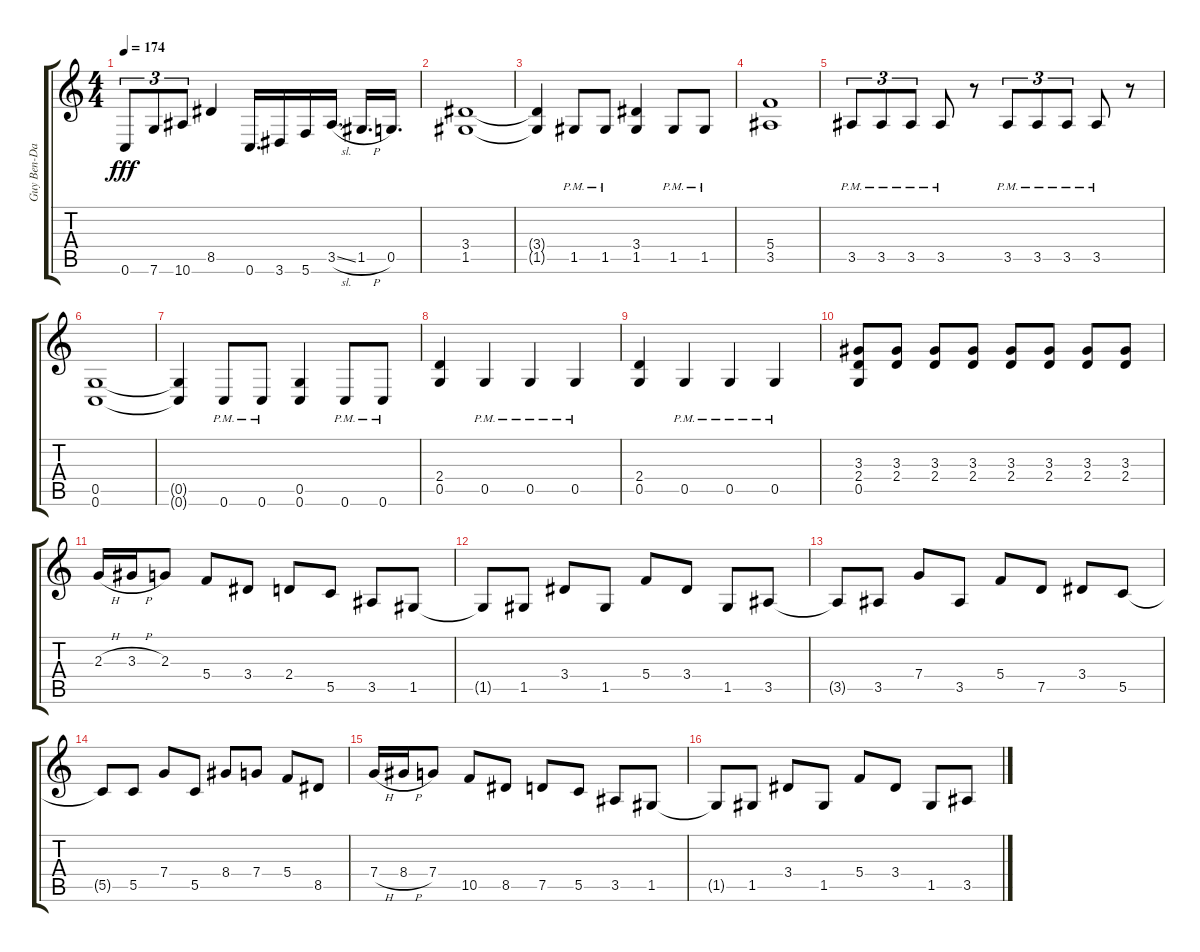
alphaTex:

\track ("Guy Ben-David" "Guy Ben-Da") {instrument distortionguitar}
\staff {score tabs}
\tuning (D4 A3 F3 C3 G2 C2) {hide}
\ts (4 4)
\tempo 174
\clef g2
\ks c
0.6.8{tu (3 2) dy fff} 7.6.8{tu (3 2)} 10.6.8{tu (3 2)} 8.5.4 0.6.16{d} 3.6.16 5.6.16 3.5{sl}.16{d} 1.5{h}.16{d} 0.5.16{d} |
(3.4 1.5).1 |
(3.4{t} 1.5{t}).4 1.5{pm}.8 1.5{pm}.8 (3.4 1.5).4 1.5{pm}.8 1.5{pm}.8 |
(5.4 3.5).1 |
3.5{pm}.8{tu (3 2)} 3.5{pm}.8{tu (3 2)} 3.5{pm}.8{tu (3 2)} 3.5{pm}.8 r.8 3.5{pm}.8{tu (3 2)} 3.5{pm}.8{tu (3 2)} 3.5{pm}.8{tu (3 2)} 3.5{pm}.8 r.8 |
(0.5 0.6).1 |
(0.5{t} 0.6{t}).4 0.6{pm}.8 0.6{pm}.8 (0.5 0.6).4 0.6{pm}.8 0.6{pm}.8 |
(2.4 0.5).4 0.5{pm}.4 0.5{pm}.4 0.5{pm}.4 |
(2.4 0.5).4 0.5{pm}.4 0.5{pm}.4 0.5{pm}.4 |
(3.3 2.4 0.5).8 (3.3 2.4).8 (3.3 2.4).8 (3.3 2.4).8 (3.3 2.4).8 (3.3 2.4).8 (3.3 2.4).8 (3.3 2.4).8 |
2.3{h}.16 3.3{h}.16 2.3.8 5.4.8 3.4.8 2.4.8 5.5.8 3.5.8 1.5.8 |
1.5{t}.8 1.5.8 3.4.8 1.5.8 5.4.8 3.4.8 1.5.8 3.5.8 |
3.5{t}.8 3.5.8 7.4.8 3.5.8 5.4.8 7.5.8 3.4.8 5.5.8 |
5.5{t}.8 5.5.8 7.4.8 5.5.8 8.4.8 7.4.8 5.4.8 8.5.8 |
7.4{h}.16 8.4{h}.16 7.4.8 10.5.8 8.5.8 7.5.8 5.5.8 3.5.8 1.5.8 |
1.5{t}.8 1.5.8 3.4.8 1.5.8 5.4.8 3.4.8 1.5.8 3.5.8
